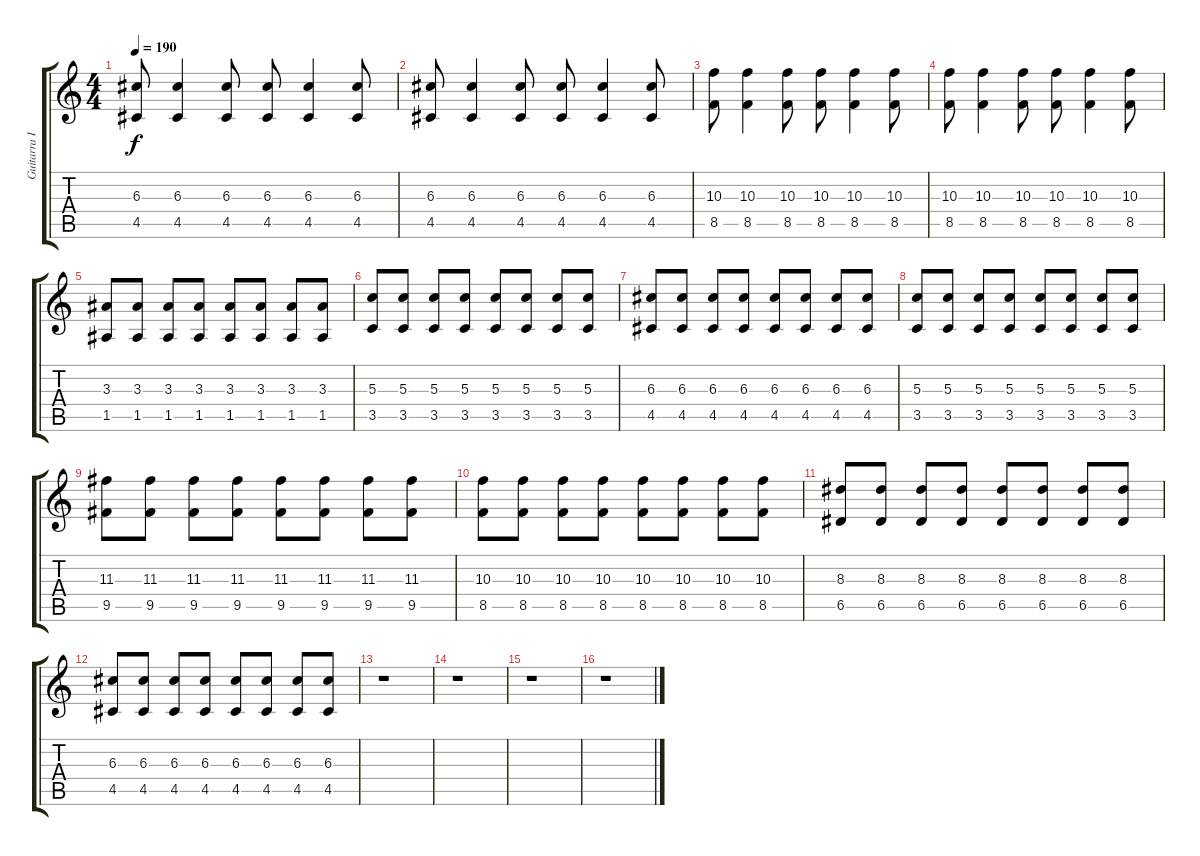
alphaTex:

\track ("Guitarra I" "Guitarra I") {instrument overdrivenguitar}
\staff {score tabs}
\tuning (E4 B3 G3 D3 A2 E2) {hide}
\ts (4 4)
\tempo 190
\clef g2
\ks c
(6.3 4.5).8{dy f} (6.3 4.5).4 (6.3 4.5).8 (6.3 4.5).8 (6.3 4.5).4 (6.3 4.5).8 |
(6.3 4.5).8 (6.3 4.5).4 (6.3 4.5).8 (6.3 4.5).8 (6.3 4.5).4 (6.3 4.5).8 |
(10.3 8.5).8 (10.3 8.5).4 (10.3 8.5).8 (10.3 8.5).8 (10.3 8.5).4 (10.3 8.5).8 |
(10.3 8.5).8 (10.3 8.5).4 (10.3 8.5).8 (10.3 8.5).8 (10.3 8.5).4 (10.3 8.5).8 |
(3.3 1.5).8 (3.3 1.5).8 (3.3 1.5).8 (3.3 1.5).8 (3.3 1.5).8 (3.3 1.5).8 (3.3 1.5).8 (3.3 1.5).8 |
(5.3 3.5).8 (5.3 3.5).8 (5.3 3.5).8 (5.3 3.5).8 (5.3 3.5).8 (5.3 3.5).8 (5.3 3.5).8 (5.3 3.5).8 |
(6.3 4.5).8 (6.3 4.5).8 (6.3 4.5).8 (6.3 4.5).8 (6.3 4.5).8 (6.3 4.5).8 (6.3 4.5).8 (6.3 4.5).8 |
(5.3 3.5).8 (5.3 3.5).8 (5.3 3.5).8 (5.3 3.5).8 (5.3 3.5).8 (5.3 3.5).8 (5.3 3.5).8 (5.3 3.5).8 |
(11.3 9.5).8 (11.3 9.5).8 (11.3 9.5).8 (11.3 9.5).8 (11.3 9.5).8 (11.3 9.5).8 (11.3 9.5).8 (11.3 9.5).8 |
(10.3 8.5).8 (10.3 8.5).8 (10.3 8.5).8 (10.3 8.5).8 (10.3 8.5).8 (10.3 8.5).8 (10.3 8.5).8 (10.3 8.5).8 |
(8.3 6.5).8 (8.3 6.5).8 (8.3 6.5).8 (8.3 6.5).8 (8.3 6.5).8 (8.3 6.5).8 (8.3 6.5).8 (8.3 6.5).8 |
(6.3 4.5).8 (6.3 4.5).8 (6.3 4.5).8 (6.3 4.5).8 (6.3 4.5).8 (6.3 4.5).8 (6.3 4.5).8 (6.3 4.5).8 |
r.1 |
r.1 |
r.1 |
r.1
